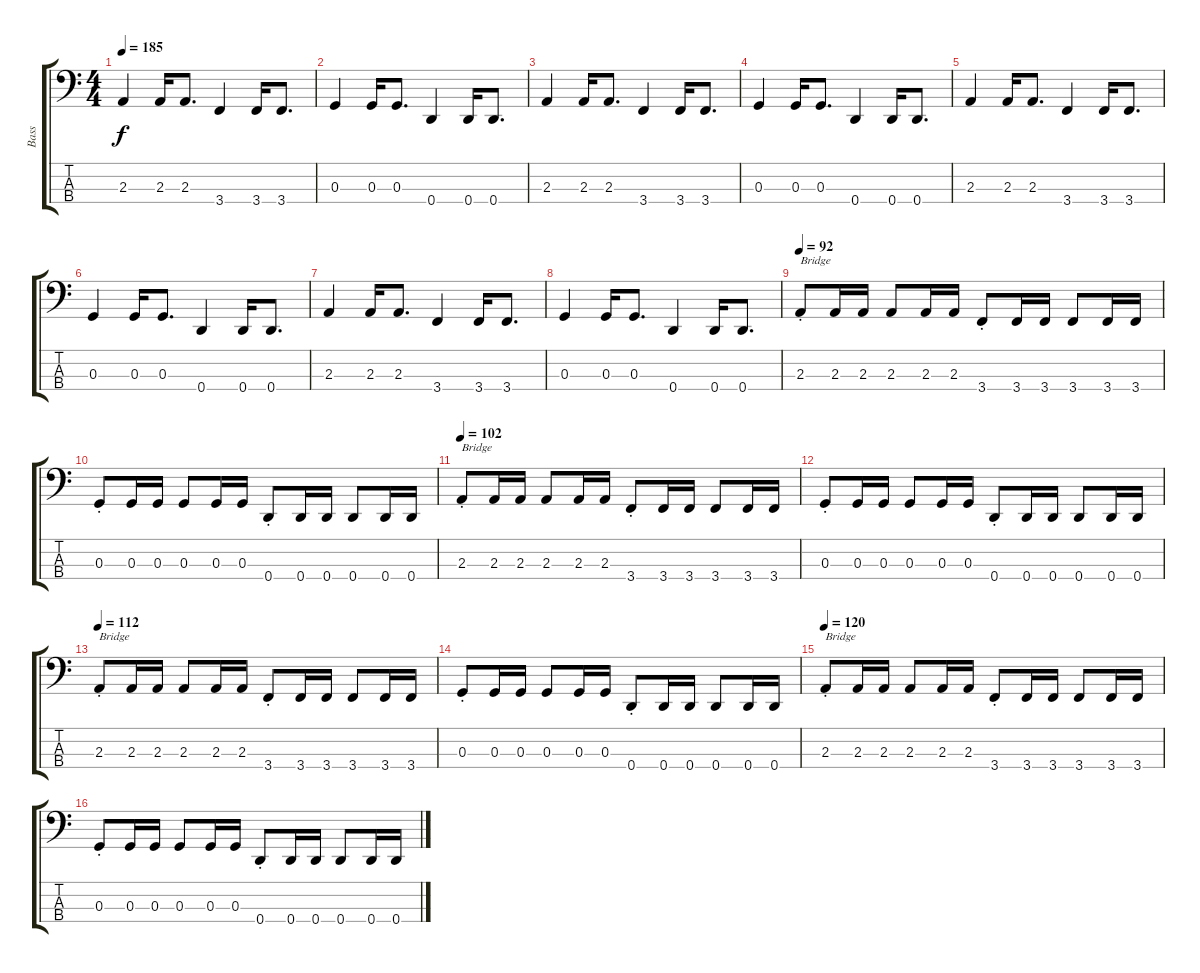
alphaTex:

\track ("Bass" "Bass") {instrument acousticguitarsteel}
\staff {score tabs}
\tuning (F2 C2 G1 D1) {hide}
\ts (4 4)
\tempo 185
\clef f4
\ks c
2.3.4{dy f} 2.3.16 2.3.8{d} 3.4.4 3.4.16 3.4.8{d} |
0.3.4 0.3.16 0.3.8{d} 0.4.4 0.4.16 0.4.8{d} |
2.3.4 2.3.16 2.3.8{d} 3.4.4 3.4.16 3.4.8{d} |
0.3.4 0.3.16 0.3.8{d} 0.4.4 0.4.16 0.4.8{d} |
2.3.4 2.3.16 2.3.8{d} 3.4.4 3.4.16 3.4.8{d} |
0.3.4 0.3.16 0.3.8{d} 0.4.4 0.4.16 0.4.8{d} |
2.3.4 2.3.16 2.3.8{d} 3.4.4 3.4.16 3.4.8{d} |
0.3.4 0.3.16 0.3.8{d} 0.4.4 0.4.16 0.4.8{d} |
\tempo 92
2.3{st}.8{txt "Bridge"} 2.3.16 2.3.16 2.3.8 2.3.16 2.3.16 3.4{st}.8 3.4.16 3.4.16 3.4.8 3.4.16 3.4.16 |
0.3{st}.8 0.3.16 0.3.16 0.3.8 0.3.16 0.3.16 0.4{st}.8 0.4.16 0.4.16 0.4.8 0.4.16 0.4.16 |
\tempo 102
2.3{st}.8{txt "Bridge"} 2.3.16 2.3.16 2.3.8 2.3.16 2.3.16 3.4{st}.8 3.4.16 3.4.16 3.4.8 3.4.16 3.4.16 |
0.3{st}.8 0.3.16 0.3.16 0.3.8 0.3.16 0.3.16 0.4{st}.8 0.4.16 0.4.16 0.4.8 0.4.16 0.4.16 |
\tempo 112
2.3{st}.8{txt "Bridge"} 2.3.16 2.3.16 2.3.8 2.3.16 2.3.16 3.4{st}.8 3.4.16 3.4.16 3.4.8 3.4.16 3.4.16 |
0.3{st}.8 0.3.16 0.3.16 0.3.8 0.3.16 0.3.16 0.4{st}.8 0.4.16 0.4.16 0.4.8 0.4.16 0.4.16 |
\tempo 120
2.3{st}.8{txt "Bridge"} 2.3.16 2.3.16 2.3.8 2.3.16 2.3.16 3.4{st}.8 3.4.16 3.4.16 3.4.8 3.4.16 3.4.16 |
0.3{st}.8 0.3.16 0.3.16 0.3.8 0.3.16 0.3.16 0.4{st}.8 0.4.16 0.4.16 0.4.8 0.4.16 0.4.16
